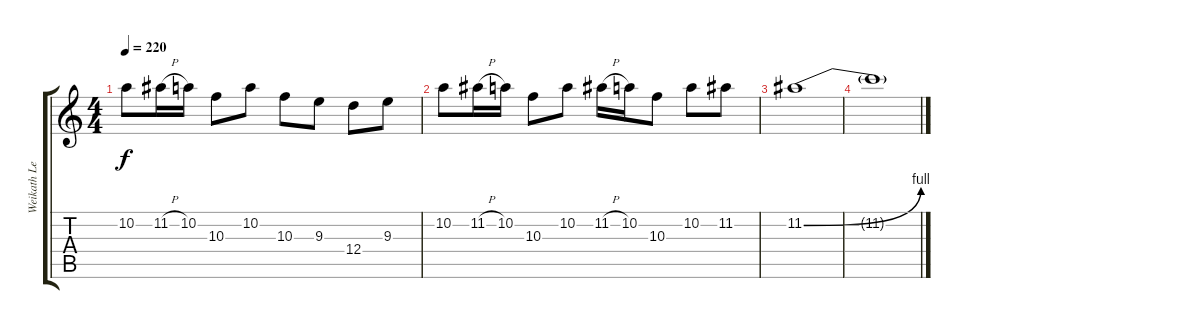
\track ("Weikath Lead" "Weikath Le") {instrument distortionguitar}
\staff {score tabs}
\tuning (E4 B3 G3 D3 A2 E2) {hide}
\ts (4 4)
\tempo 220
\clef g2
\ks c
10.2.8{dy f} 11.2{h}.16 10.2.16 10.3.8 10.2.8 10.3.8 9.3.8 12.4.8 9.3.8 |
10.2.8 11.2{h}.16 10.2.16 10.3.8 10.2.8 11.2{h}.16 10.2.16 10.3.8 10.2.8 11.2.8 |
11.2{be (bend 0 0 60 4)}.1 |
11.2{t}.1
